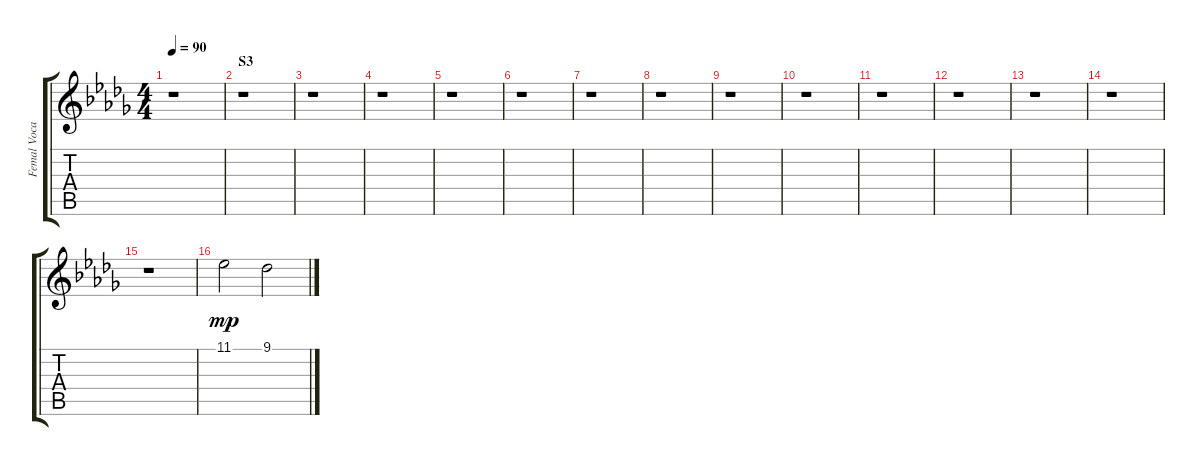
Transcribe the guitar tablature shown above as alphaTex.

\track ("Femal Vocal 1" "Femal Voca") {instrument choiraahs}
\staff {score tabs}
\tuning (E4 B3 G3 D3 A2 E2) {hide}
\ts (4 4)
\tempo 90
\clef g2
\ks db
r.1{dy f} |
\section ("" "S3")
r.1 |
r.1 |
r.1 |
r.1 |
r.1 |
r.1 |
r.1 |
r.1 |
r.1 |
r.1 |
r.1 |
r.1 |
r.1 |
r.1 |
11.1.2{dy mp} 9.1.2
